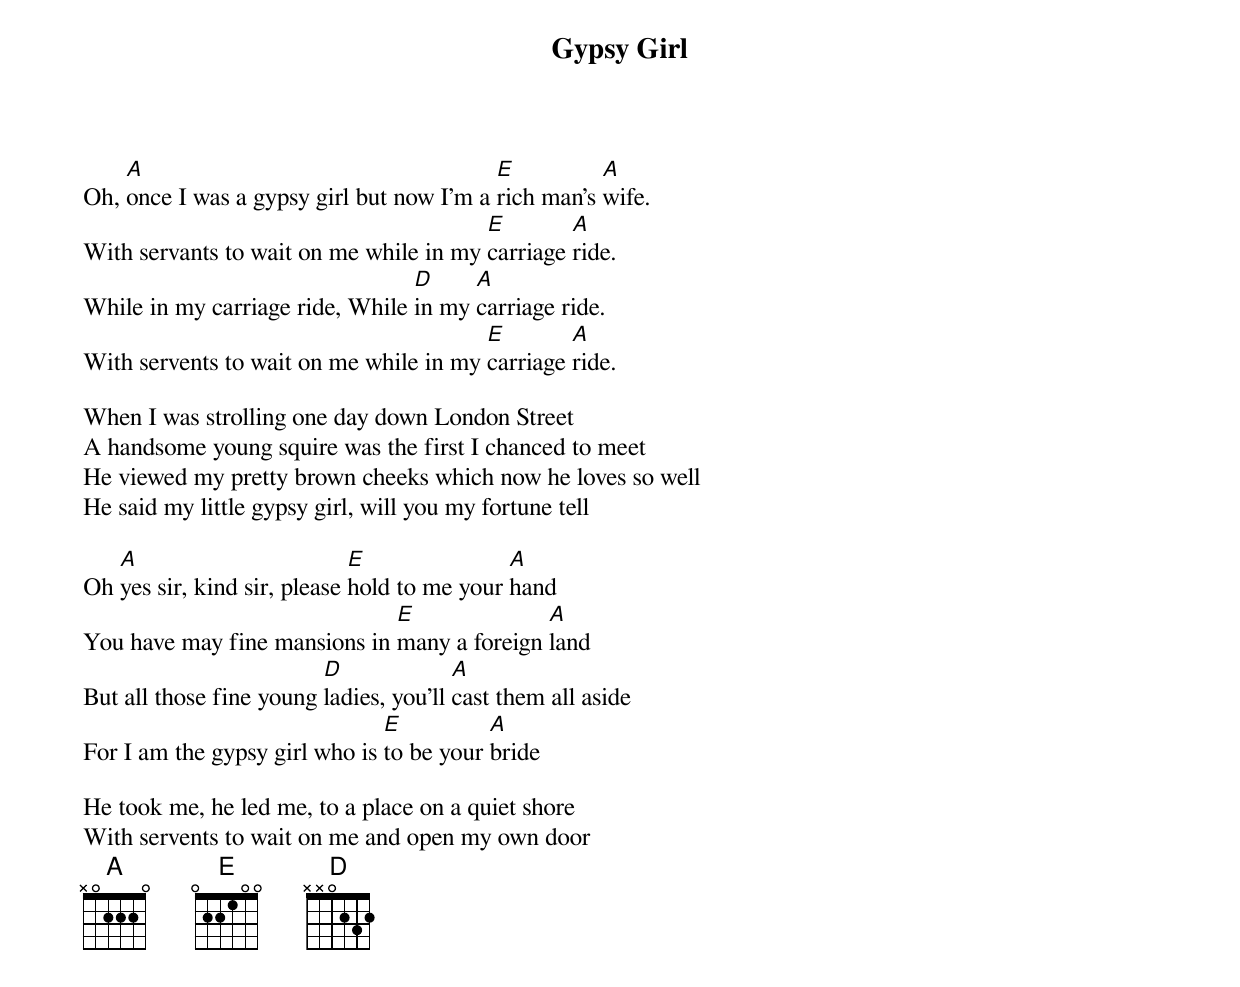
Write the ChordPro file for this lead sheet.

{t:Gypsy Girl}

Oh, [A]once I was a gypsy girl but now I'm a [E]rich man's [A]wife.
With servants to wait on me while in my [E]carriage [A]ride.
While in my carriage ride, While [D]in my [A]carriage ride.
With servents to wait on me while in my [E]carriage [A]ride.

When I was strolling one day down London Street
A handsome young squire was the first I chanced to meet
He viewed my pretty brown cheeks which now he loves so well
He said my little gypsy girl, will you my fortune tell

Oh [A]yes sir, kind sir, please [E]hold to me your [A]hand
You have may fine mansions in [E]many a foreign [A]land
But all those fine young [D]ladies, you'll [A]cast them all aside
For I am the gypsy girl who is [E]to be your [A]bride

He took me, he led me, to a place on a quiet shore
With servents to wait on me and open my own door
